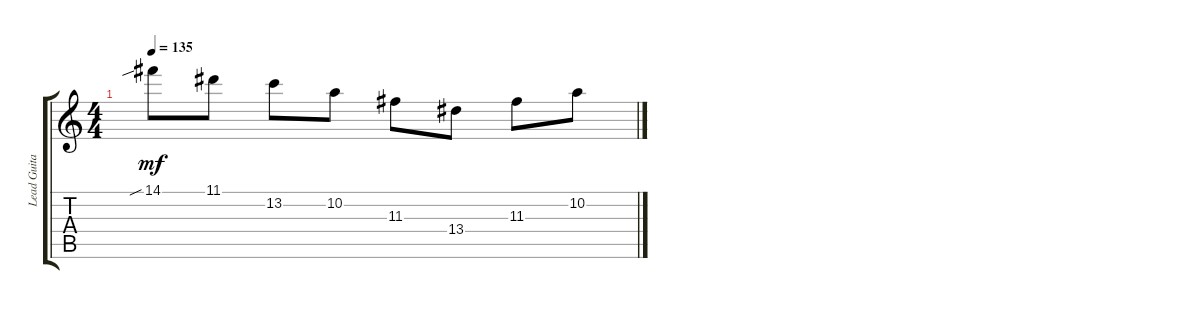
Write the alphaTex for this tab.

\track ("Lead Guitar (L)" "Lead Guita") {instrument acousticguitarnylon}
\staff {score tabs}
\tuning (E4 B3 G3 D3 A2 D2) {hide}
\ts (4 4)
\tempo 135
\clef g2
\ks c
14.1{sib}.8{dy mf} 11.1.8 13.2.8 10.2.8 11.3.8 13.4.8 11.3.8 10.2.8{volume 0}
